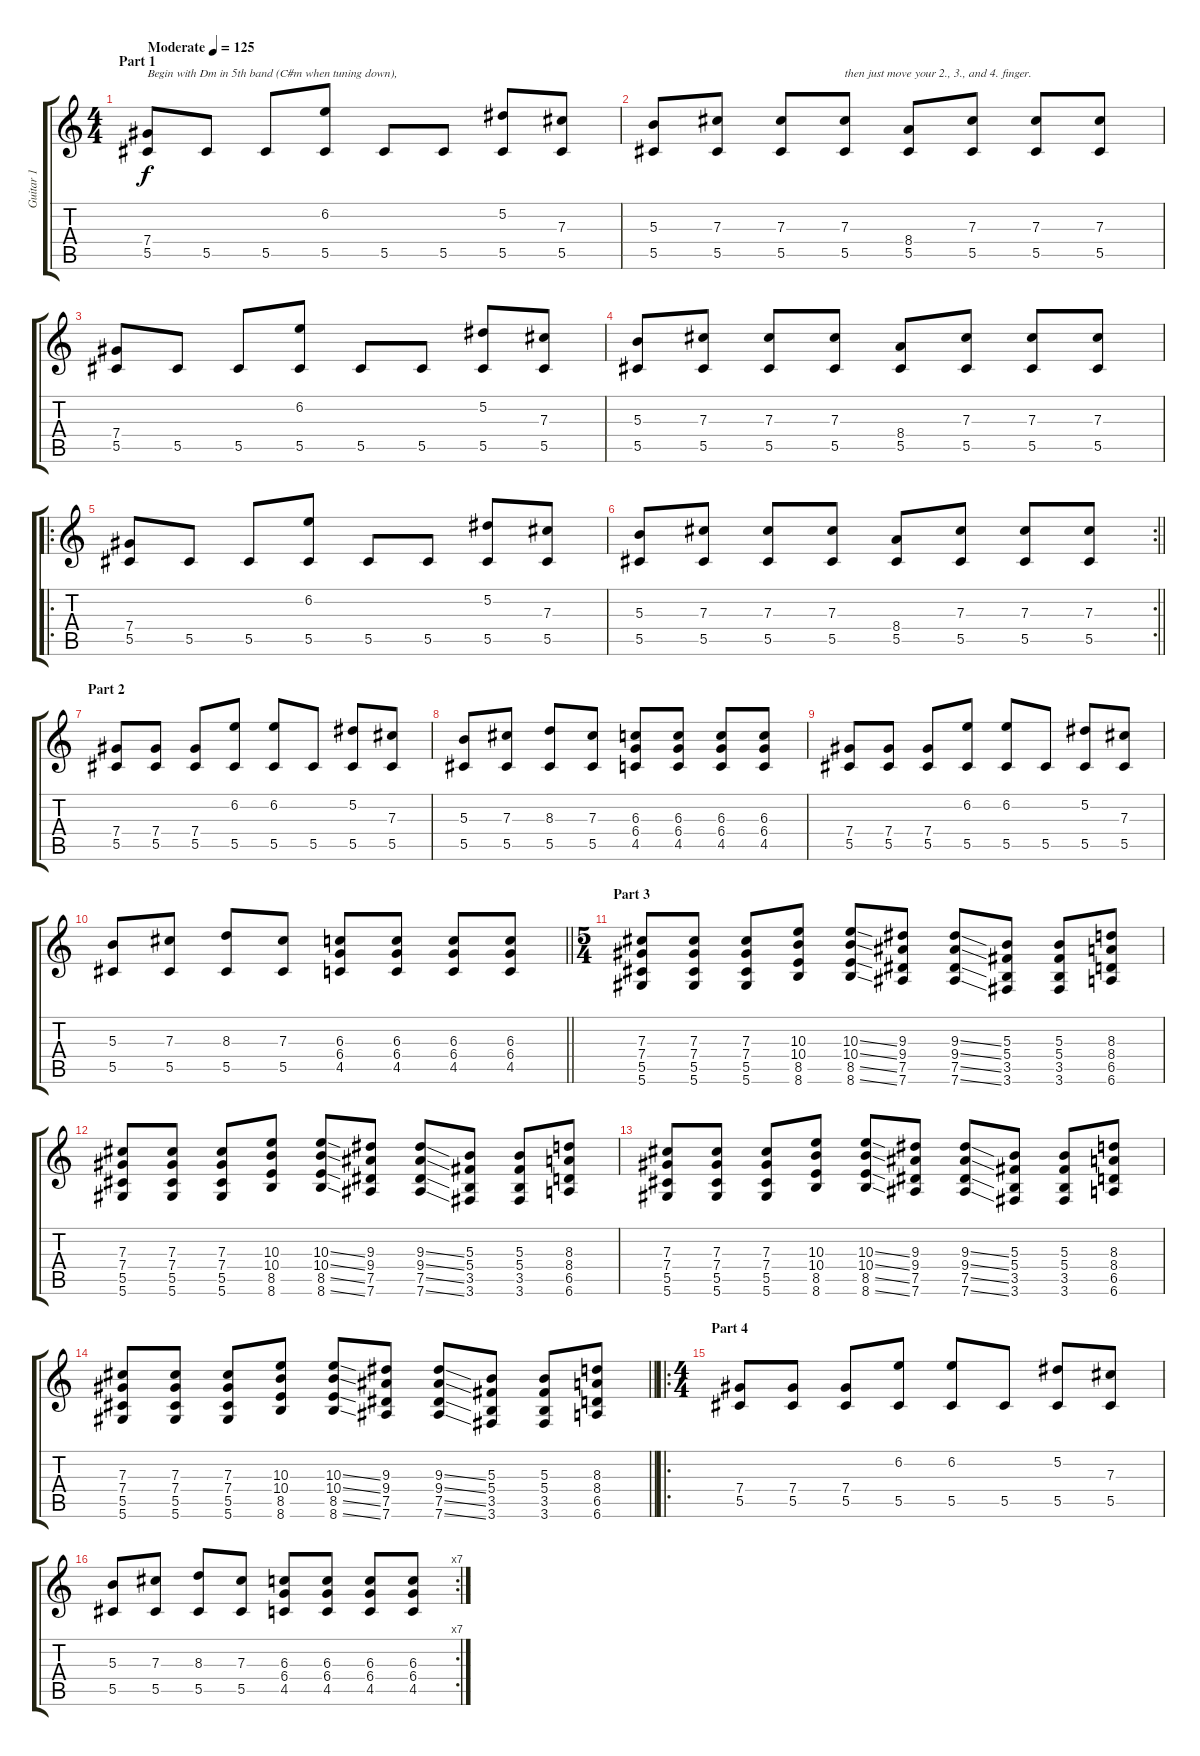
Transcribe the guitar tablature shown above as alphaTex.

\track ("Guitar 1" "Guitar 1") {instrument distortionguitar}
\staff {score tabs}
\tuning (Eb4 Bb3 Gb3 Db3 Ab2 Eb2) {hide}
\ts (4 4)
\section ("" "Part 1")
\tempo (125 "Moderate")
\clef g2
\ks c
(7.4 5.5).8{txt "Begin with Dm in 5th band (C#m when tuning down)," dy f volume 0 balance 8 instrument distortionguitar} 5.5.8{volume 0} 5.5.8 (6.2 5.5).8 5.5.8 5.5.8 (5.2 5.5).8 (7.3 5.5).8 |
(5.3 5.5).8{volume 16 balance 8} (7.3 5.5).8 (7.3 5.5).8 (7.3 5.5).8{txt "then just move your 2., 3., and 4. finger."} (8.4 5.5).8 (7.3 5.5).8 (7.3 5.5).8 (7.3 5.5).8 |
(7.4 5.5).8 5.5.8 5.5.8 (6.2 5.5).8 5.5.8 5.5.8 (5.2 5.5).8 (7.3 5.5).8 |
(5.3 5.5).8 (7.3 5.5).8 (7.3 5.5).8 (7.3 5.5).8 (8.4 5.5).8 (7.3 5.5).8 (7.3 5.5).8 (7.3 5.5).8 |
\ro
(7.4 5.5).8 5.5.8 5.5.8 (6.2 5.5).8 5.5.8 5.5.8 (5.2 5.5).8 (7.3 5.5).8 |
\rc 2
\barLineRight lightlight
(5.3 5.5).8 (7.3 5.5).8 (7.3 5.5).8 (7.3 5.5).8 (8.4 5.5).8 (7.3 5.5).8 (7.3 5.5).8 (7.3 5.5).8 |
\section ("" "Part 2")
(7.4 5.5).8 (7.4 5.5).8 (7.4 5.5).8 (6.2 5.5).8 (6.2 5.5).8 5.5.8 (5.2 5.5).8 (7.3 5.5).8 |
(5.3 5.5).8 (7.3 5.5).8 (8.3 5.5).8 (7.3 5.5).8 (6.3 6.4 4.5).8 (6.3 6.4 4.5).8 (6.3 6.4 4.5).8 (6.3 6.4 4.5).8 |
(7.4 5.5).8 (7.4 5.5).8 (7.4 5.5).8 (6.2 5.5).8 (6.2 5.5).8 5.5.8 (5.2 5.5).8 (7.3 5.5).8 |
\barLineRight lightlight
(5.3 5.5).8 (7.3 5.5).8 (8.3 5.5).8 (7.3 5.5).8 (6.3 6.4 4.5).8 (6.3 6.4 4.5).8 (6.3 6.4 4.5).8 (6.3 6.4 4.5).8 |
\ts (5 4)
\section ("" "Part 3")
(7.3 7.4 5.5 5.6).8{volume 15} (7.3 7.4 5.5 5.6).8 (7.3 7.4 5.5 5.6).8 (10.3 10.4 8.5 8.6).8 (10.3{ss} 10.4{ss} 8.5{ss} 8.6{ss}).8 (9.3 9.4 7.5 7.6).8 (9.3{ss} 9.4{ss} 7.5{ss} 7.6{ss}).8 (5.3 5.4 3.5 3.6).8 (5.3 5.4 3.5 3.6).8 (8.3 8.4 6.5 6.6).8 |
(7.3 7.4 5.5 5.6).8 (7.3 7.4 5.5 5.6).8 (7.3 7.4 5.5 5.6).8 (10.3 10.4 8.5 8.6).8 (10.3{ss} 10.4{ss} 8.5{ss} 8.6{ss}).8 (9.3 9.4 7.5 7.6).8 (9.3{ss} 9.4{ss} 7.5{ss} 7.6{ss}).8 (5.3 5.4 3.5 3.6).8 (5.3 5.4 3.5 3.6).8 (8.3 8.4 6.5 6.6).8 |
(7.3 7.4 5.5 5.6).8{volume 15} (7.3 7.4 5.5 5.6).8 (7.3 7.4 5.5 5.6).8 (10.3 10.4 8.5 8.6).8 (10.3{ss} 10.4{ss} 8.5{ss} 8.6{ss}).8 (9.3 9.4 7.5 7.6).8 (9.3{ss} 9.4{ss} 7.5{ss} 7.6{ss}).8 (5.3 5.4 3.5 3.6).8 (5.3 5.4 3.5 3.6).8 (8.3 8.4 6.5 6.6).8 |
\barLineRight lightlight
(7.3 7.4 5.5 5.6).8 (7.3 7.4 5.5 5.6).8 (7.3 7.4 5.5 5.6).8 (10.3 10.4 8.5 8.6).8 (10.3{ss} 10.4{ss} 8.5{ss} 8.6{ss}).8 (9.3 9.4 7.5 7.6).8 (9.3{ss} 9.4{ss} 7.5{ss} 7.6{ss}).8 (5.3 5.4 3.5 3.6).8 (5.3 5.4 3.5 3.6).8 (8.3 8.4 6.5 6.6).8 |
\ro
\ts (4 4)
\section ("" "Part 4")
(7.4 5.5).8 (7.4 5.5).8 (7.4 5.5).8 (6.2 5.5).8 (6.2 5.5).8 5.5.8 (5.2 5.5).8 (7.3 5.5).8 |
\rc 7
(5.3 5.5).8 (7.3 5.5).8 (8.3 5.5).8 (7.3 5.5).8 (6.3 6.4 4.5).8 (6.3 6.4 4.5).8 (6.3 6.4 4.5).8 (6.3 6.4 4.5).8
